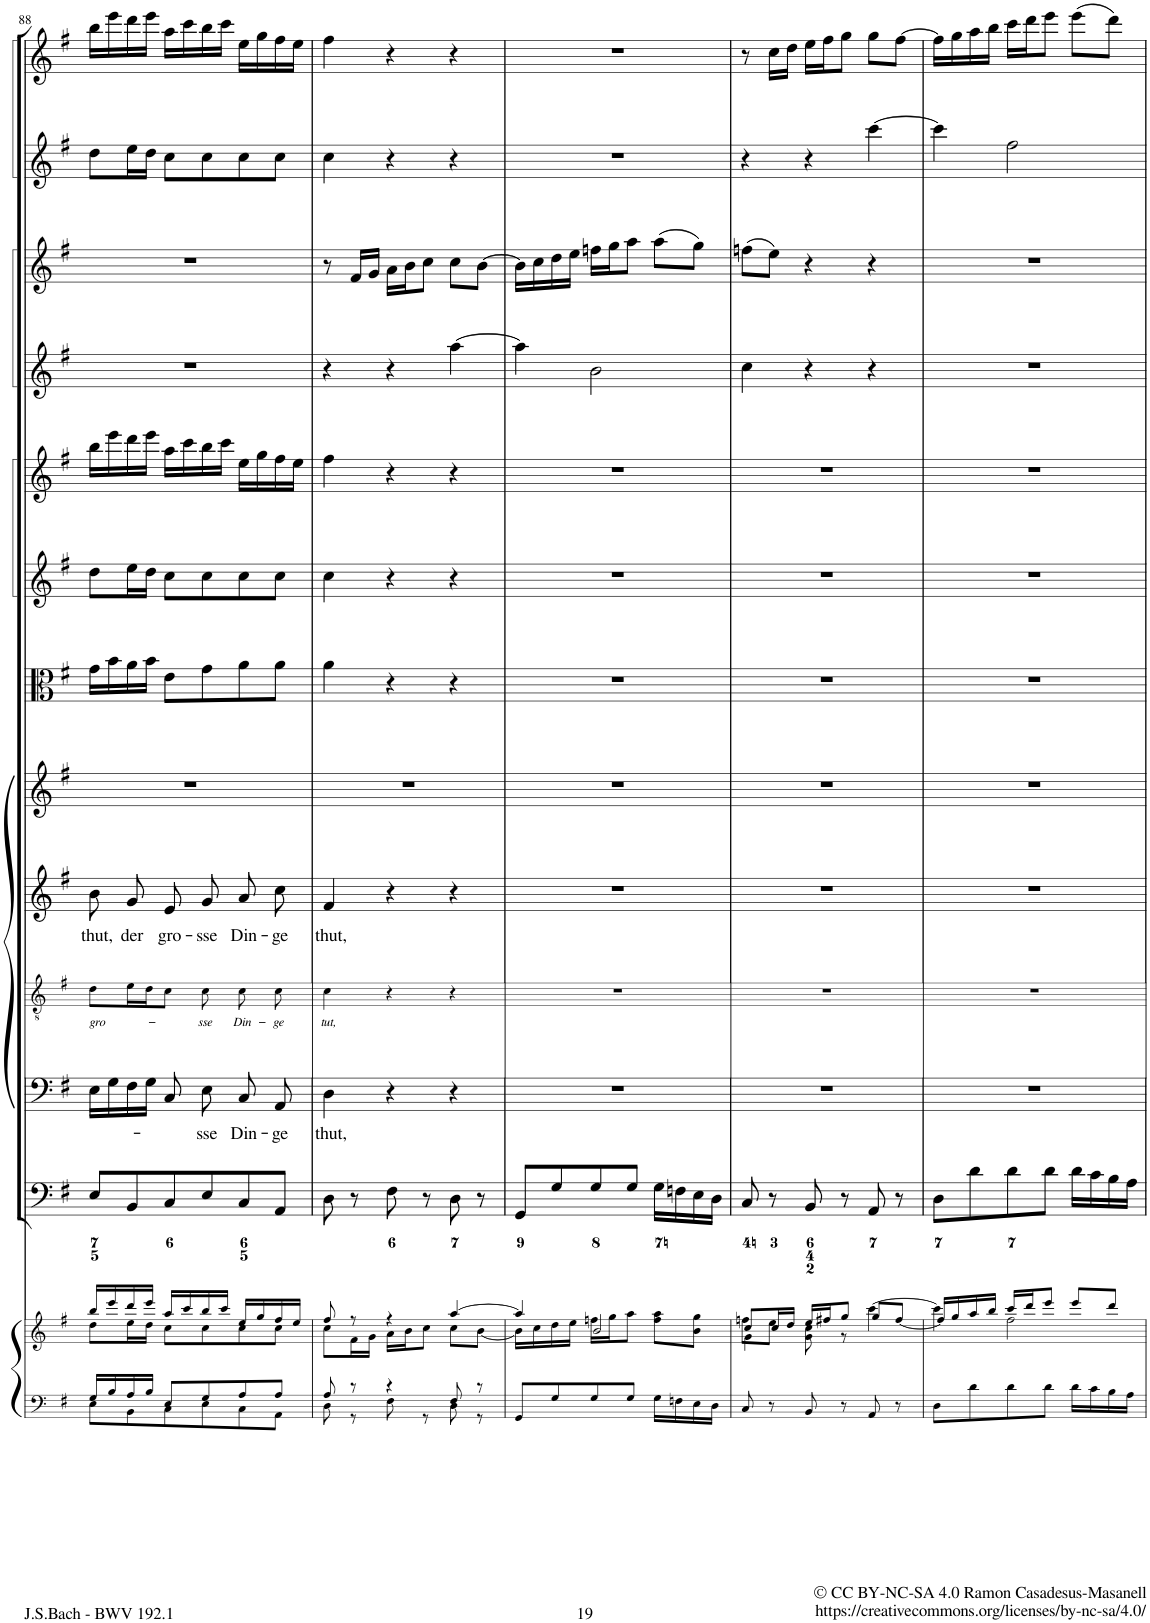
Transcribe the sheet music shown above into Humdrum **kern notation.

**kern	**kern	**kern	**kern	**text	**kern	**text	**kern	**text	**kern	**kern	**kern	**kern	**kern	**kern	**kern	**kern
*part13	*part13	*part12	*part11	*part11	*part10	*part10	*part9	*part9	*part8	*part7	*part6	*part5	*part4	*part3	*part2	*part1
*staff14	*staff13	*staff12	*staff11	*staff11	*staff10	*staff10	*staff9	*staff9	*staff8	*staff7	*staff6	*staff5	*staff4	*staff3	*staff2	*staff1
*I"Piano reduction	*	*I"Continuo	*I"Basso	*	*I"Tenore *	*	*I"Alto	*	*I"Soprano	*I"Viola	*I"Violino II	*I"Violino I	*I"Oboe II	*I"Oboe I	*I"Flauto traverso II	*I"Flauto traverso I
*I'Pno	*	*	*	*	*	*	*	*	*	*I'Vla	*I'Vln	*I'Vln	*I'Ob	*I'Ob	*	*
!!LO:PB:g=z
*clefF4	*clefG2	*clefF4	*clefF4	*	*clefGv2	*	*clefG2	*	*clefG2	*clefC3	*clefG2	*clefG2	*clefG2	*clefG2	*clefG2	*clefG2
*k[f#]	*k[f#]	*k[f#]	*k[f#]	*	*k[f#]	*	*k[f#]	*	*k[f#]	*k[f#]	*k[f#]	*k[f#]	*k[f#]	*k[f#]	*k[f#]	*k[f#]
*M3/4	*M3/4	*M3/4	*M3/4	*	*M3/4	*	*M3/4	*	*M3/4	*M3/4	*M3/4	*M3/4	*M3/4	*M3/4	*M3/4	*M3/4
=88	=88	=88	=88	=88	=88	=88	=88	=88	=88	=88	=88	=88	=88	=88	=88	=88
*^	*^	*	*	*	*	*	*	*	*	*	*	*	*	*	*	*
!	!	!	!	!	!	!	!	!LO:LY:b	!	!LO:LY:b	!	!	!	!	!	!	!	!
16G/LL	8E\L	16bb/LL	8dd\L	8E/L	16E\LL	.	8d\L	gro-	8b/L	thut,	2.r	16g\LL	8dd\L	16bb\LL	2.r	2.r	8dd\L	16bb\LL
16B/	.	16eee/	.	.	16G\	.	.	.	.	.	.	16b\	.	16eee\	.	.	.	16eee\
!	!	!	!	!	!	!	!	!	!	!LO:LY:b	!	!	!	!	!	!	!	!
16A/	8BB\	16ddd/	16ee\L	8BB/	16F#\	.	16e\L	.	8g/J	der	.	16a\	16ee\L	16ddd\	.	.	16ee\L	16ddd\
16B/JJ	.	16eee/JJ	16dd\JJ	.	16G\JJ	.	16d\J	.	.	.	.	16b\JJ	16dd\JJ	16eee\JJ	.	.	16dd\JJ	16eee\JJ
!	!	!	!	!	!	!	!	!	!	!LO:LY:b	!	!	!	!	!	!	!	!
8E/L	8C\	16aa/LL	8cc\L	8C/	8C/	.	8c\J	.	8e/L	gro-	.	8e\L	8cc\L	16aa\LL	.	.	8cc\L	16aa\LL
.	.	16ccc/	.	.	.	.	.	.	.	.	.	.	.	16ccc\	.	.	.	16ccc\
!	!	!	!	!	!	!LO:LY:b	!	!LO:LY:b	!	!LO:LY:b	!	!	!	!	!	!	!	!
8G/	8E\	16bb/	8cc\	8E/	8E\	-sse	8c\	-sse	8g/J	-sse	.	8g\	8cc\	16bb\	.	.	8cc\	16bb\
.	.	16ccc/JJ	.	.	.	.	.	.	.	.	.	.	.	16ccc\JJ	.	.	.	16ccc\JJ
!	!	!	!	!	!	!LO:LY:b	!	!LO:LY:b	!	!LO:LY:b	!	!	!	!	!	!	!	!
8A/	8C\	16ee/LL	8cc\	8C/	8C/	Din-	8c\	Din-	8a\L	Din-	.	8a\	8cc\	16ee\LL	.	.	8cc\	16ee\LL
.	.	16gg/	.	.	.	.	.	.	.	.	.	.	.	16gg\	.	.	.	16gg\
!	!	!	!	!	!	!LO:LY:b	!	!LO:LY:b	!	!LO:LY:b	!	!	!	!	!	!	!	!
8A/J	8AA\J	16ff#/	8cc\J	8AA/J	8AA/	-ge	8c\	-ge	8cc\J	-ge	.	8a\J	8cc\J	16ff#\	.	.	8cc\J	16ff#\
.	.	16ee/JJ	.	.	.	.	.	.	.	.	.	.	.	16ee\JJ	.	.	.	16ee\JJ
=89	=89	=89	=89	=89	=89	=89	=89	=89	=89	=89	=89	=89	=89	=89	=89	=89	=89	=89
!	!	!	!	!	!	!LO:LY:b	!	!LO:LY:b	!	!LO:LY:b	!	!	!	!	!	!	!	!
8A/	8D\	8ff#/	8cc\L	8D\	4D\	thut,	4c\	tut,	4f#/	thut,	2.r	4a\	4cc\	4ff#\	4r	8r	4cc\	4ff#\
8r	8r	8r	16f#\L	8r	.	.	.	.	.	.	.	.	.	.	.	16f#/LL	.	.
.	.	.	16g\JJ	.	.	.	.	.	.	.	.	.	.	.	.	16g/JJ	.	.
4r	8F#\	4r	16a\LL	8F#\	4r	.	4r	.	4r	.	.	4r	4r	4r	4r	16a\LL	4r	4r
.	.	.	16b\J	.	.	.	.	.	.	.	.	.	.	.	.	16b\J	.	.
.	8r	.	8cc\J	8r	.	.	.	.	.	.	.	.	.	.	.	8cc\J	.	.
8F#/	8D\	[4aa/	8cc\L	8D\	4r	.	4r	.	4r	.	.	4r	4r	4r	[4aa\	8cc\L	4r	4r
8r	8r	.	[8b\J	8r	.	.	.	.	.	.	.	.	.	.	.	[8b\J	.	.
*v	*v	*	*	*	*	*	*	*	*	*	*	*	*	*	*	*	*	*
=90	=90	=90	=90	=90	=90	=90	=90	=90	=90	=90	=90	=90	=90	=90	=90	=90	=90
8GG/L	4aa/]	16b\LL]	8GG/L	2.r	.	2.r	.	2.r	.	2.r	2.r	2.r	2.r	4aa\]	16b\LL]	2.r	2.r
.	.	16cc\	.	.	.	.	.	.	.	.	.	.	.	.	16cc\	.	.
8G/	.	16dd\	8G/	.	.	.	.	.	.	.	.	.	.	.	16dd\	.	.
.	.	16ee\JJ	.	.	.	.	.	.	.	.	.	.	.	.	16ee\JJ	.	.
8G/	2b/	16ffn\LL	8G/	.	.	.	.	.	.	.	.	.	.	2b\	16ffn\LL	.	.
.	.	16gg\J	.	.	.	.	.	.	.	.	.	.	.	.	16gg\J	.	.
8G/J	.	8aa\J	8G/J	.	.	.	.	.	.	.	.	.	.	.	8aa\J	.	.
16G\LL	.	8ff\ 8aa\L	16G\LL	.	.	.	.	.	.	.	.	.	.	.	(8aa\L	.	.
16Fn\	.	.	16Fn\	.	.	.	.	.	.	.	.	.	.	.	.	.	.
16E\	.	8b\ 8gg\J	16E\	.	.	.	.	.	.	.	.	.	.	.	8gg\J)	.	.
16D\JJ	.	.	16D\JJ	.	.	.	.	.	.	.	.	.	.	.	.	.	.
=91	=91	=91	=91	=91	=91	=91	=91	=91	=91	=91	=91	=91	=91	=91	=91	=91	=91
*	*	*^	*	*	*	*	*	*	*	*	*	*	*	*	*	*	*
8C/	8cc/L	8ffn\L	4g\	8C/	2.r	.	2.r	.	2.r	.	2.r	2.r	2.r	2.r	4cc\	(8ffn\L	4r	8r
8r	16cc/L	8ee\J	.	8r	.	.	.	.	.	.	.	.	.	.	.	8ee\J)	.	16cc\LL
.	16dd/JJ	.	.	.	.	.	.	.	.	.	.	.	.	.	.	.	.	16dd\JJ
8BB/	16ee/LL	8g\ 8cc\	2ryy	8BB/	.	.	.	.	.	.	.	.	.	.	4r	4r	4r	16ee\LL
.	16ff#X/J	.	.	.	.	.	.	.	.	.	.	.	.	.	.	.	.	16ff#\J
8r	8gg/J	8r	.	8r	.	.	.	.	.	.	.	.	.	.	.	.	.	8gg\J
8AA/	8gg/L	[>4ccc\	.	8AA/	.	.	.	.	.	.	.	.	.	.	4r	4r	[4ccc\	8gg\L
8r	[<8ff#/J	.	.	8r	.	.	.	.	.	.	.	.	.	.	.	.	.	[8ff#\J
*	*	*v	*v	*	*	*	*	*	*	*	*	*	*	*	*	*	*	*
=92	=92	=92	=92	=92	=92	=92	=92	=92	=92	=92	=92	=92	=92	=92	=92	=92	=92
8D\L	16ff#/LL]	4ccc\]	8D\L	2.r	.	2.r	.	2.r	.	2.r	2.r	2.r	2.r	2.r	2.r	4ccc\]	16ff#\LL]
.	16gg/	.	.	.	.	.	.	.	.	.	.	.	.	.	.	.	16gg\
8d\	16aa/	.	8d\	.	.	.	.	.	.	.	.	.	.	.	.	.	16aa\
.	16bb/JJ	.	.	.	.	.	.	.	.	.	.	.	.	.	.	.	16bb\JJ
8d\	16ccc/LL	2ff#\	8d\	.	.	.	.	.	.	.	.	.	.	.	.	2ff#\	16ccc\LL
.	16ddd/J	.	.	.	.	.	.	.	.	.	.	.	.	.	.	.	16ddd\J
8d\J	8eee/J	.	8d\J	.	.	.	.	.	.	.	.	.	.	.	.	.	8eee\J
16d\LL	8eee/L	.	16d\LL	.	.	.	.	.	.	.	.	.	.	.	.	.	(8eee\L
16c\	.	.	16c\	.	.	.	.	.	.	.	.	.	.	.	.	.	.
16B\	8ddd/J	.	16B\	.	.	.	.	.	.	.	.	.	.	.	.	.	8ddd\J)
16A\JJ	.	.	16A\JJ	.	.	.	.	.	.	.	.	.	.	.	.	.	.
*	*v	*v	*	*	*	*	*	*	*	*	*	*	*	*	*	*	*
=	=	=	=	=	=	=	=	=	=	=	=	=	=	=	=	=
*-	*-	*-	*-	*-	*-	*-	*-	*-	*-	*-	*-	*-	*-	*-	*-	*-
